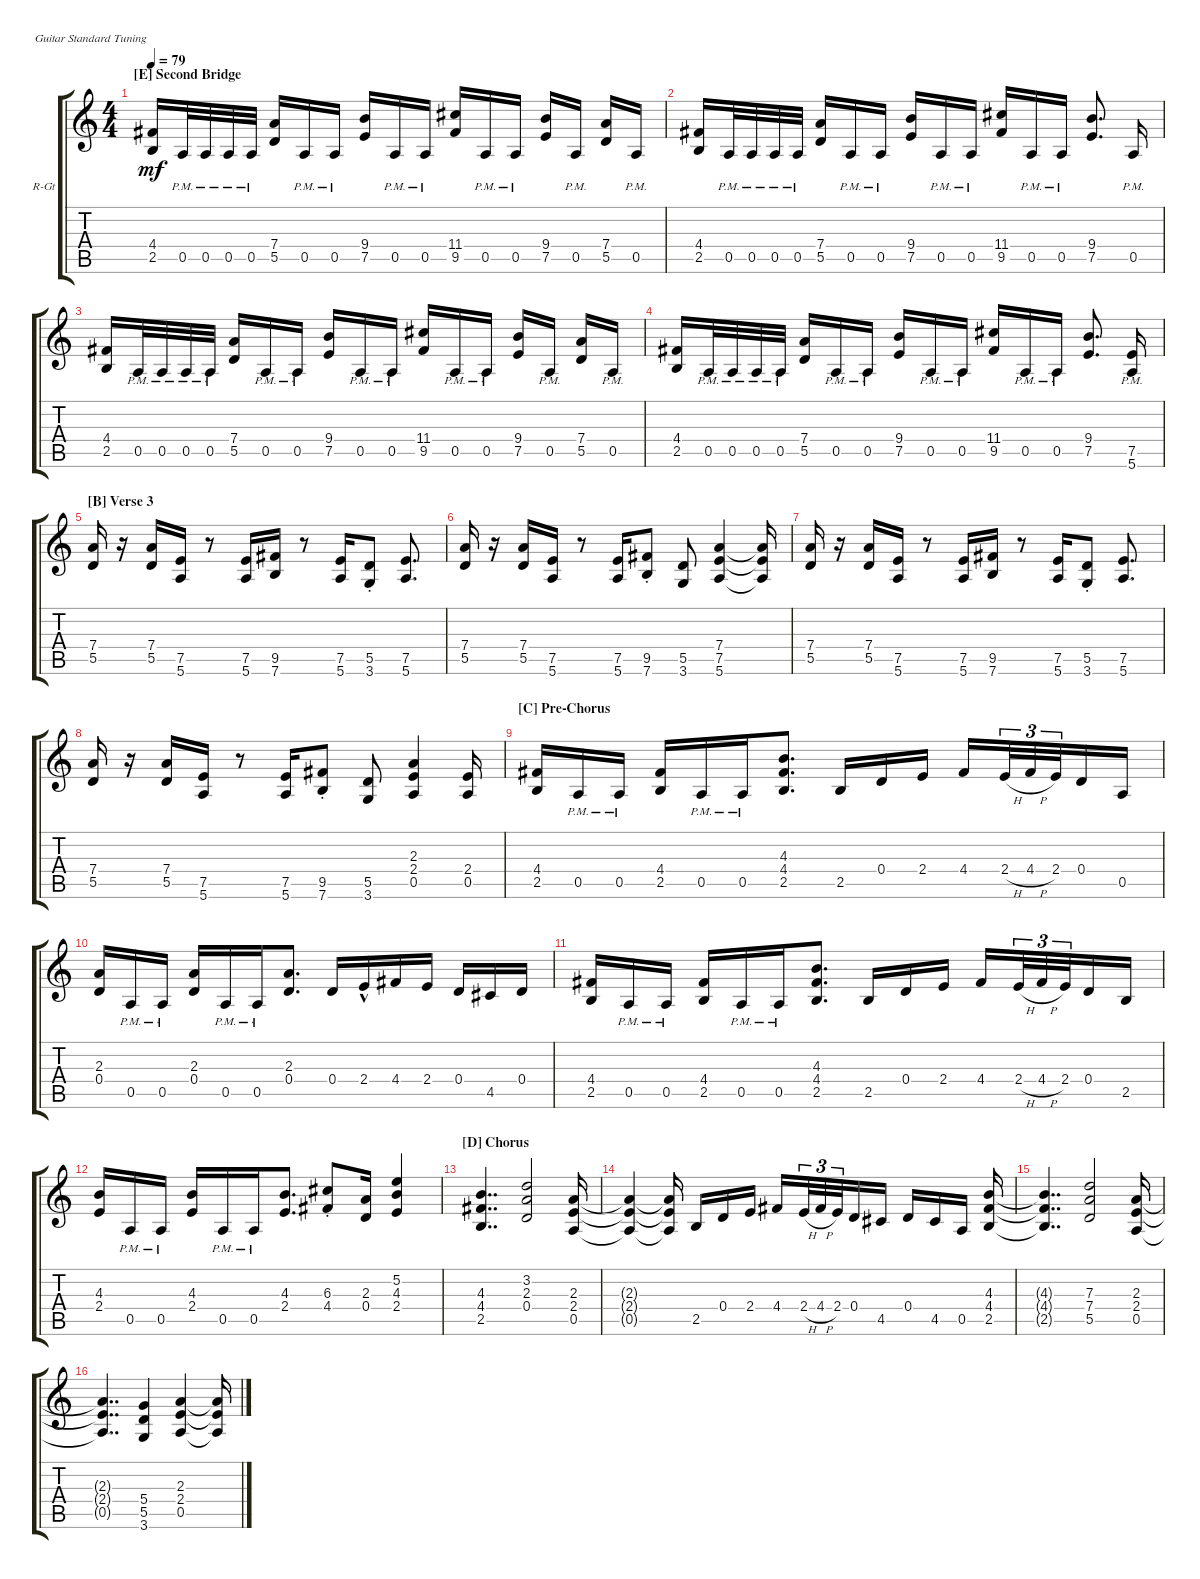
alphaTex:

\bracketExtendMode groupsimilarinstruments
\firstSystemTrackNameOrientation horizontal
\otherSystemsTrackNameOrientation horizontal
\track ("Rhythm Guitar" "R-Gt") {instrument distortionguitar}
\staff {score tabs}
\tuning (E4 B3 G3 D3 A2 E2)
\ts (4 4)
\section ("E" "Second Bridge")
\tempo 79
\clef g2
\ks c
(2.5 4.4).16{dy mf} 0.5{pm}.32 0.5{pm}.32 0.5{pm}.32 0.5{pm}.32{beam split} (5.5 7.4).16{beam merge} 0.5{pm}.16{beam merge} 0.5{pm}.16{beam split} (7.5 9.4).16 0.5{pm}.16{beam merge} 0.5{pm}.16{beam split} (9.5 11.4).16 0.5{pm}.16 0.5{pm}.16 (7.5 9.4).16 0.5{pm}.16{beam split} (5.5 7.4).16 0.5{pm}.16 |
(2.5 4.4).16 0.5{pm}.32 0.5{pm}.32 0.5{pm}.32 0.5{pm}.32{beam split} (5.5 7.4).16{beam merge} 0.5{pm}.16{beam merge} 0.5{pm}.16{beam split} (7.5 9.4).16 0.5{pm}.16{beam merge} 0.5{pm}.16{beam split} (9.5 11.4).16 0.5{pm}.16 0.5{pm}.16 (7.5 9.4).8{d beam split} 0.5{pm}.16 |
(2.5 4.4).16 0.5{pm}.32 0.5{pm}.32 0.5{pm}.32 0.5{pm}.32{beam split} (5.5 7.4).16{beam merge} 0.5{pm}.16{beam merge} 0.5{pm}.16{beam split} (7.5 9.4).16 0.5{pm}.16{beam merge} 0.5{pm}.16{beam split} (9.5 11.4).16 0.5{pm}.16 0.5{pm}.16 (7.5 9.4).16 0.5{pm}.16{beam split} (5.5 7.4).16 0.5{pm}.16 |
(2.5 4.4).16 0.5{pm}.32 0.5{pm}.32 0.5{pm}.32 0.5{pm}.32{beam split} (5.5 7.4).16{beam merge} 0.5{pm}.16{beam merge} 0.5{pm}.16{beam split} (7.5 9.4).16 0.5{pm}.16{beam merge} 0.5{pm}.16{beam split} (9.5 11.4).16 0.5{pm}.16 0.5{pm}.16 (7.5 9.4).8{d beam split} (5.6{pm} 7.5{pm}).16 |
\section ("B" "Verse 3")
(5.5 7.4).16{beam split} r.16{beam split} (5.5 7.4).16 (5.6 7.5).16 r.8 (5.6 7.5).16 (7.6 9.5).16 r.8 (5.6 7.5).16{beam merge} (3.6{st} 5.5{st}).8 (5.6 7.5).8{d} |
(5.5 7.4).16{beam split} r.16{beam split} (5.5 7.4).16 (5.6 7.5).16 r.8 (5.6 7.5).16 (7.6{st} 9.5{st}).8 (3.6 5.5).8 (5.6 7.5 7.4).4 (5.6{t} 7.5{t} 7.4{t}).16 |
(5.5 7.4).16{beam split} r.16{beam split} (5.5 7.4).16 (5.6 7.5).16 r.8 (5.6 7.5).16 (7.6 9.5).16 r.8 (5.6 7.5).16{beam merge} (3.6{st} 5.5{st}).8 (5.6 7.5).8{d} |
(5.5 7.4).16{beam split} r.16{beam split} (5.5 7.4).16 (5.6 7.5).16 r.8 (5.6 7.5).16 (7.6{st} 9.5{st}).8 (3.6 5.5).8 (0.5 2.4 2.3).4 (0.5 2.4).16 |
\section ("C" "Pre-Chorus")
(2.5 4.4).16 0.5{pm}.16 0.5{pm}.16{beam split} (2.5 4.4).16{beam merge} 0.5{pm}.16 0.5{pm}.16 (2.5 4.4 4.3).8{d} 2.5.16 0.4.16 2.4.16{beam split} 4.4.16{beam merge} 2.4{h}.32{tu (3 2) beam merge} 4.4{h}.32{tu (3 2) beam merge} 2.4.32{tu (3 2) beam merge} 0.4.16{beam merge} 0.5.16 |
(0.4 2.3).16 0.5{pm}.16 0.5{pm}.16{beam split} (0.4 2.3).16{beam merge} 0.5{pm}.16 0.5{pm}.16 (0.4 2.3).8{d} 0.4.16 2.4{hac}.16 4.4.16{beam merge} 2.4.16{beam split} 0.4.16 4.5.16 0.4.16 |
(2.5 4.4).16 0.5{pm}.16 0.5{pm}.16{beam split} (2.5 4.4).16{beam merge} 0.5{pm}.16 0.5{pm}.16 (2.5 4.4 4.3).8{d} 2.5.16 0.4.16 2.4.16 4.4.16{beam merge} 2.4{h}.32{tu (3 2) beam merge} 4.4{h}.32{tu (3 2) beam merge} 2.4.32{tu (3 2) beam merge} 0.4.16{beam merge} 2.5.16 |
(2.4 4.3).16 0.5{pm}.16 0.5{pm}.16{beam split} (2.4 4.3).16{beam merge} 0.5{pm}.16 0.5{pm}.16 (2.4 4.3).8{d} (4.4{st} 6.3{st}).8 (0.4 2.3).16 (2.4 4.3 5.2).4 |
\section ("D" "Chorus")
(2.5 4.4 4.3).4{dd} (0.4 2.3 3.2).2 (0.5 2.4 2.3).16 |
(0.5{t} 2.4{t} 2.3{t}).4 (0.5{t} 2.4{t} 2.3{t}).16{beam split} 2.5.16 0.4.16{beam merge} 2.4.16 4.4.16{beam merge} 2.4{h}.32{tu (3 2) beam merge} 4.4{h}.32{tu (3 2) beam merge} 2.4.32{tu (3 2) beam merge} 0.4.16{beam merge} 4.5.16 0.4.16 4.5.16 0.5.16{beam split} (2.5 4.4 4.3).16 |
(2.5{t} 4.4{t} 4.3{t}).4{dd} (7.4 7.3 5.5).2 (0.5 2.4 2.3).16 |
(0.5{t} 2.4{t} 2.3{t}).4{dd} (3.6 5.5 5.4).4 (0.5 2.4 2.3).4 (0.5{t} 2.4{t} 2.3{t}).16
